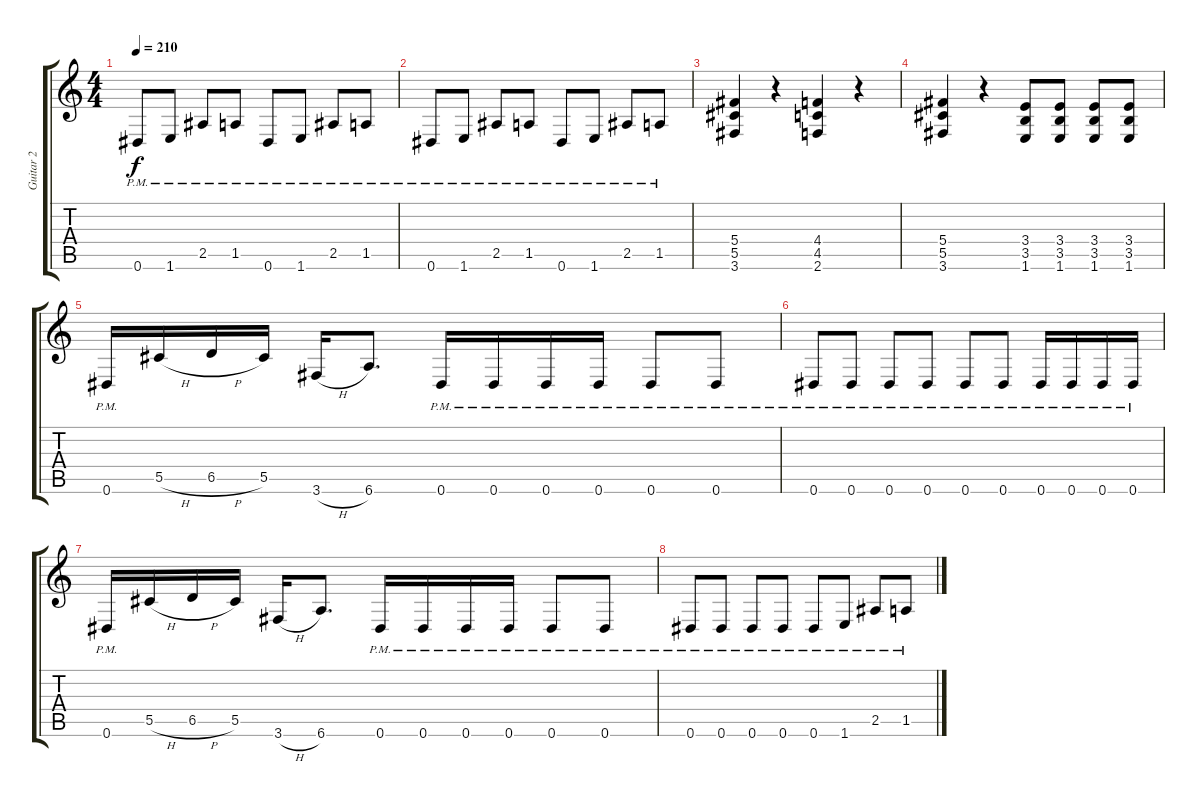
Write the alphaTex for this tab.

\track ("Guitar 2" "Guitar 2") {instrument distortionguitar}
\staff {score tabs}
\tuning (Eb4 Bb3 Gb3 Db3 Ab2 Eb2) {hide}
\ts (4 4)
\tempo 210
\clef g2
\ks c
0.6{pm}.8{dy f} 1.6{pm}.8 2.5{pm}.8 1.5{pm}.8 0.6{pm}.8 1.6{pm}.8 2.5{pm}.8 1.5{pm}.8 |
0.6{pm}.8 1.6{pm}.8 2.5{pm}.8 1.5{pm}.8 0.6{pm}.8 1.6{pm}.8 2.5{pm}.8 1.5{pm}.8 |
(5.4 5.5 3.6).4 r.4 (4.4 4.5 2.6).4 r.4 |
(5.4 5.5 3.6).4 r.4 (3.4 3.5 1.6).8 (3.4 3.5 1.6).8 (3.4 3.5 1.6).8 (3.4 3.5 1.6).8 |
0.6{pm}.16 5.5{h}.16 6.5{h}.16 5.5.16 3.6{h}.16 6.6.8{d} 0.6{pm}.16 0.6{pm}.16 0.6{pm}.16 0.6{pm}.16 0.6{pm}.8 0.6{pm}.8 |
0.6{pm}.8 0.6{pm}.8 0.6{pm}.8 0.6{pm}.8 0.6{pm}.8 0.6{pm}.8 0.6{pm}.16 0.6{pm}.16 0.6{pm}.16 0.6{pm}.16 |
0.6{pm}.16 5.5{h}.16 6.5{h}.16 5.5.16 3.6{h}.16 6.6.8{d} 0.6{pm}.16 0.6{pm}.16 0.6{pm}.16 0.6{pm}.16 0.6{pm}.8 0.6{pm}.8 |
0.6{pm}.8 0.6{pm}.8 0.6{pm}.8 0.6{pm}.8 0.6{pm}.8 1.6{pm}.8 2.5{pm}.8 1.5{pm}.8
